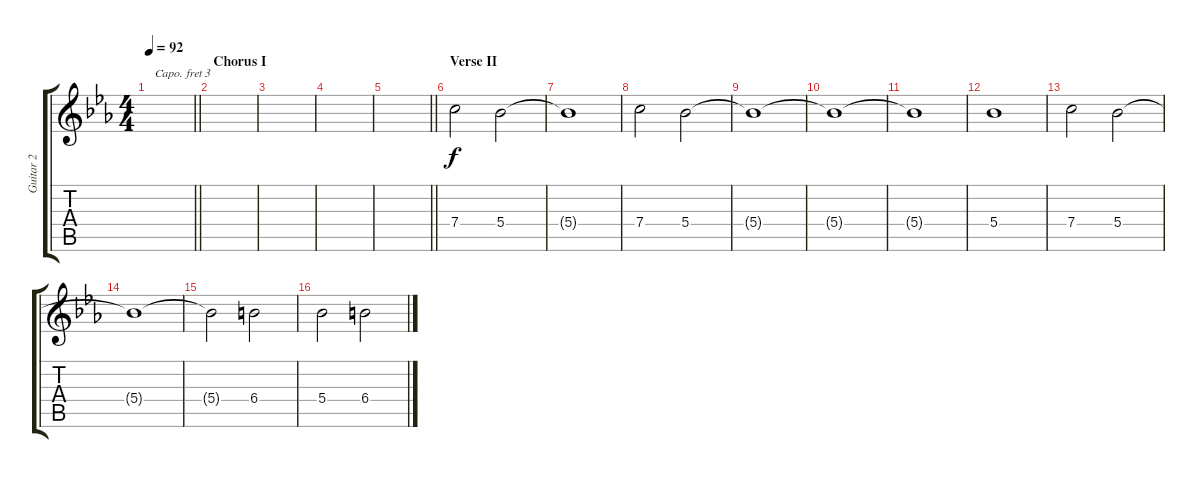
\track ("Guitar 2" "Guitar 2") {instrument acousticguitarsteel}
\staff {score tabs}
\capo 3
\tuning (E4 B3 G3 D3 A2 E2) {hide}
\ts (4 4)
\tempo 92
\clef g2
\barLineRight lightlight
\ks eb
|
\section ("" "Chorus I")
|
|
|
\barLineRight lightlight
|
\section ("" "Verse II")
7.4.2 5.4.2 |
5.4{t}.1 |
7.4.2 5.4.2 |
5.4{t}.1 |
5.4{t}.1 |
5.4{t}.1 |
5.4.1 |
7.4.2 5.4.2 |
5.4{t}.1 |
5.4{t}.2 6.4.2 |
5.4.2 6.4.2
